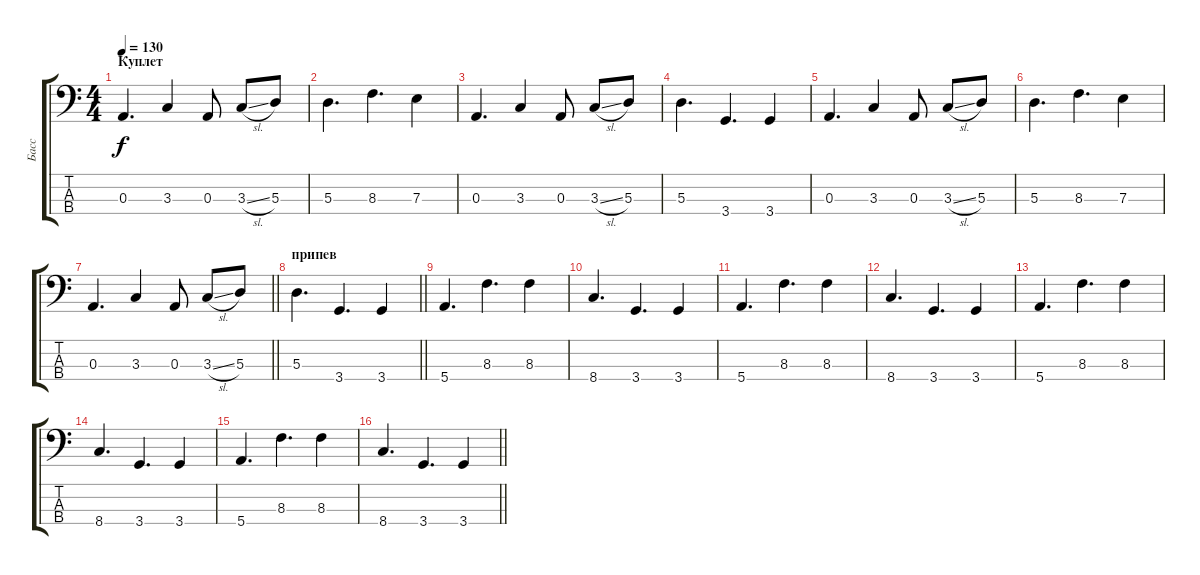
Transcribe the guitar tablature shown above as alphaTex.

\track ("Басс" "Басс") {instrument synthbass1}
\staff {score tabs}
\tuning (G2 D2 A1 E1) {hide}
\ts (4 4)
\section ("" "Куплет")
\tempo 130
\clef f4
\ks c
0.3.4{d dy f} 3.3.4 0.3.8 3.3{sl}.8 5.3.8 |
5.3.4{d} 8.3.4{d} 7.3.4 |
0.3.4{d} 3.3.4 0.3.8 3.3{sl}.8 5.3.8 |
5.3.4{d} 3.4.4{d} 3.4.4 |
0.3.4{d} 3.3.4 0.3.8 3.3{sl}.8 5.3.8 |
5.3.4{d} 8.3.4{d} 7.3.4 |
\barLineRight lightlight
0.3.4{d} 3.3.4 0.3.8 3.3{sl}.8 5.3.8 |
\section ("" "припев")
\barLineRight lightlight
5.3.4{d} 3.4.4{d} 3.4.4 |
5.4.4{d} 8.3.4{d} 8.3.4 |
8.4.4{d} 3.4.4{d} 3.4.4 |
5.4.4{d} 8.3.4{d} 8.3.4 |
8.4.4{d} 3.4.4{d} 3.4.4 |
5.4.4{d} 8.3.4{d} 8.3.4 |
8.4.4{d} 3.4.4{d} 3.4.4 |
5.4.4{d} 8.3.4{d} 8.3.4 |
\barLineRight lightlight
8.4.4{d} 3.4.4{d} 3.4.4
